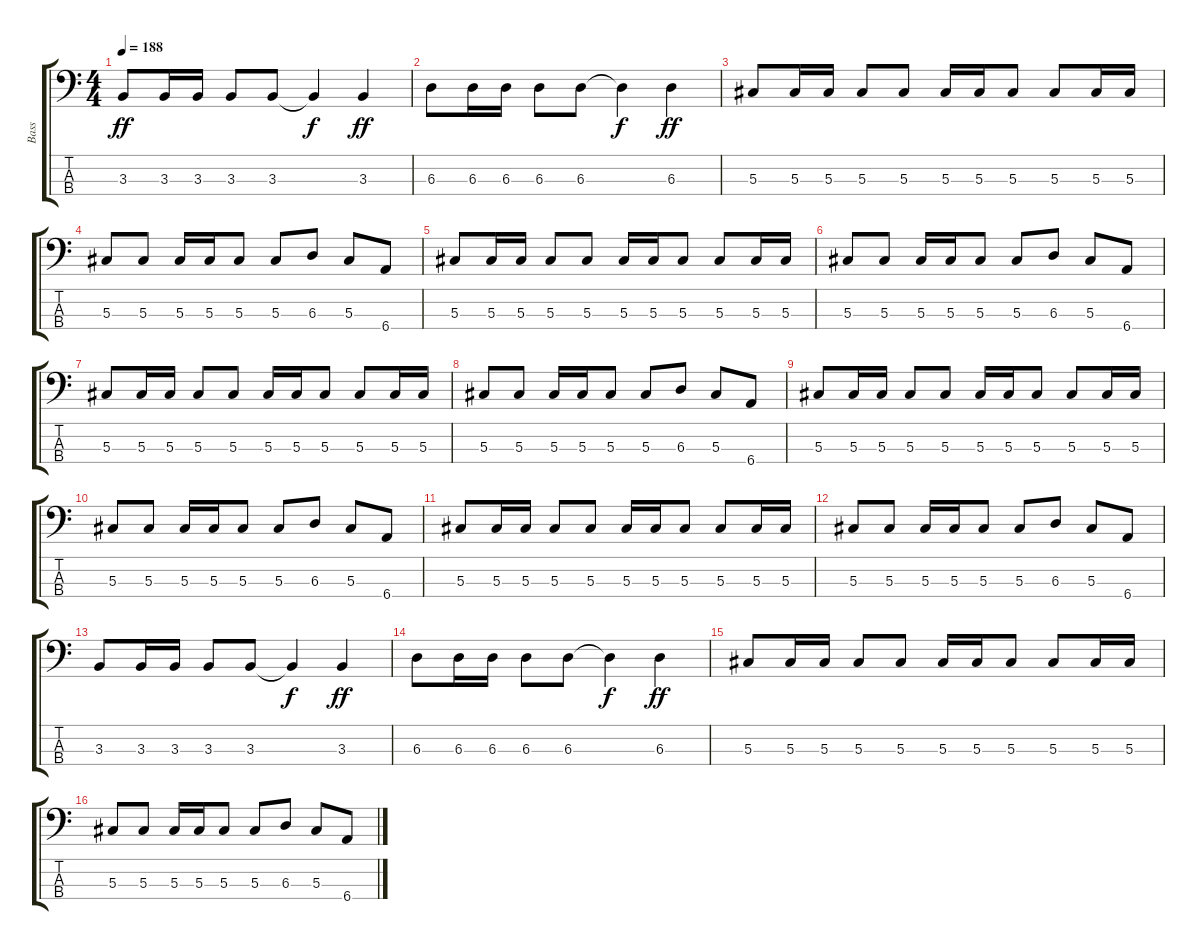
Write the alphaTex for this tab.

\track ("Bass" "Bass") {instrument electricbasspick}
\staff {score tabs}
\tuning (Gb2 Db2 Ab1 Eb1) {hide}
\ts (4 4)
\tempo 188
\clef f4
\ks c
3.3.8{dy ff} 3.3.16 3.3.16 3.3.8 3.3.8 3.3{t}.4{dy f} 3.3.4{dy ff} |
6.3.8 6.3.16 6.3.16 6.3.8 6.3.8 6.3{t}.4{dy f} 6.3.4{dy ff} |
5.3.8 5.3.16 5.3.16 5.3.8 5.3.8 5.3.16 5.3.16 5.3.8 5.3.8 5.3.16 5.3.16 |
5.3.8 5.3.8 5.3.16 5.3.16 5.3.8 5.3.8 6.3.8 5.3.8 6.4.8 |
5.3.8 5.3.16 5.3.16 5.3.8 5.3.8 5.3.16 5.3.16 5.3.8 5.3.8 5.3.16 5.3.16 |
5.3.8 5.3.8 5.3.16 5.3.16 5.3.8 5.3.8 6.3.8 5.3.8 6.4.8 |
5.3.8 5.3.16 5.3.16 5.3.8 5.3.8 5.3.16 5.3.16 5.3.8 5.3.8 5.3.16 5.3.16 |
5.3.8 5.3.8 5.3.16 5.3.16 5.3.8 5.3.8 6.3.8 5.3.8 6.4.8 |
5.3.8 5.3.16 5.3.16 5.3.8 5.3.8 5.3.16 5.3.16 5.3.8 5.3.8 5.3.16 5.3.16 |
5.3.8 5.3.8 5.3.16 5.3.16 5.3.8 5.3.8 6.3.8 5.3.8 6.4.8 |
5.3.8 5.3.16 5.3.16 5.3.8 5.3.8 5.3.16 5.3.16 5.3.8 5.3.8 5.3.16 5.3.16 |
5.3.8 5.3.8 5.3.16 5.3.16 5.3.8 5.3.8 6.3.8 5.3.8 6.4.8 |
3.3.8 3.3.16 3.3.16 3.3.8 3.3.8 3.3{t}.4{dy f} 3.3.4{dy ff} |
6.3.8 6.3.16 6.3.16 6.3.8 6.3.8 6.3{t}.4{dy f} 6.3.4{dy ff} |
5.3.8 5.3.16 5.3.16 5.3.8 5.3.8 5.3.16 5.3.16 5.3.8 5.3.8 5.3.16 5.3.16 |
5.3.8 5.3.8 5.3.16 5.3.16 5.3.8 5.3.8 6.3.8 5.3.8 6.4.8
